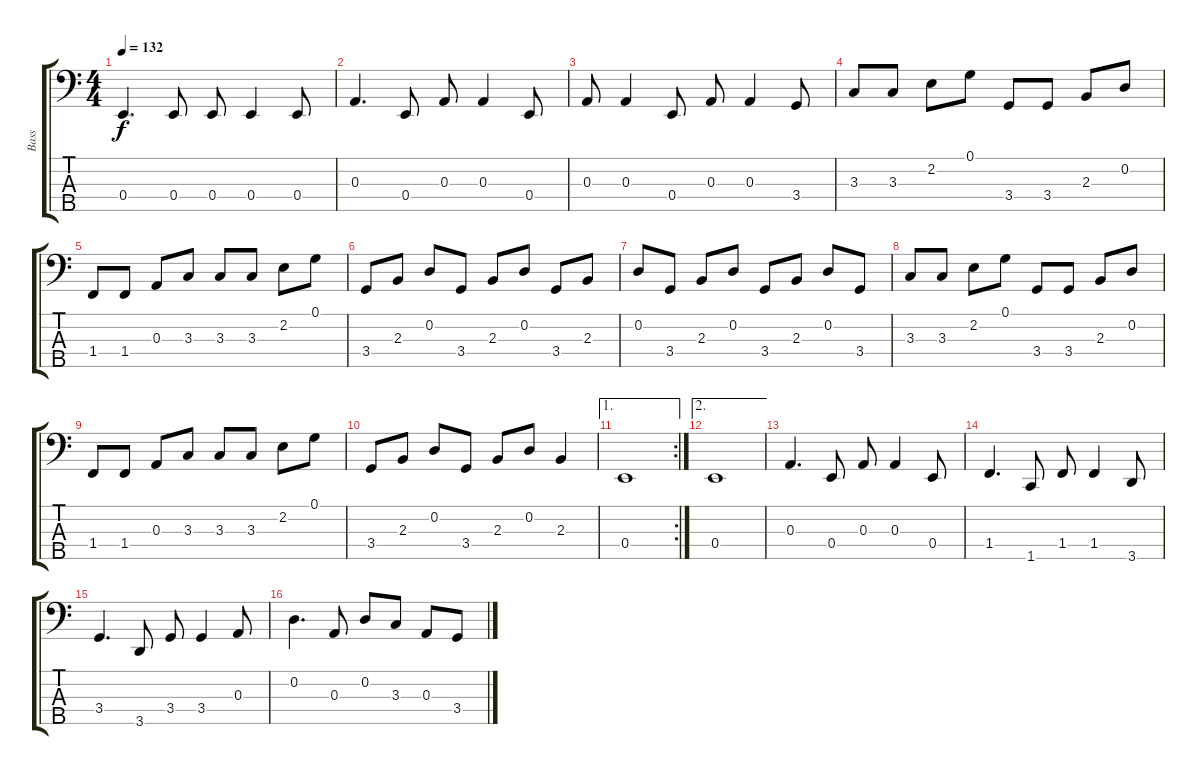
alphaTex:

\track ("Bass" "Bass") {instrument electricbassfinger}
\staff {score tabs}
\tuning (G2 D2 A1 E1 B0) {hide}
\ts (4 4)
\tempo 132
\clef f4
\ks c
0.4.4{d dy f} 0.4.8 0.4.8 0.4.4 0.4.8 |
0.3.4{d} 0.4.8 0.3.8 0.3.4 0.4.8 |
0.3.8 0.3.4 0.4.8 0.3.8 0.3.4 3.4.8 |
3.3.8 3.3.8 2.2.8 0.1.8 3.4.8 3.4.8 2.3.8 0.2.8 |
1.4.8 1.4.8 0.3.8 3.3.8 3.3.8 3.3.8 2.2.8 0.1.8 |
3.4.8 2.3.8 0.2.8 3.4.8 2.3.8 0.2.8 3.4.8 2.3.8 |
0.2.8 3.4.8 2.3.8 0.2.8 3.4.8 2.3.8 0.2.8 3.4.8 |
3.3.8 3.3.8 2.2.8 0.1.8 3.4.8 3.4.8 2.3.8 0.2.8 |
1.4.8 1.4.8 0.3.8 3.3.8 3.3.8 3.3.8 2.2.8 0.1.8 |
3.4.8 2.3.8 0.2.8 3.4.8 2.3.8 0.2.8 2.3.4 |
\ae 1
\rc 2
0.4.1 |
\ae 2
0.4.1 |
0.3.4{d} 0.4.8 0.3.8 0.3.4 0.4.8 |
1.4.4{d} 1.5.8 1.4.8 1.4.4 3.5.8 |
3.4.4{d} 3.5.8 3.4.8 3.4.4 0.3.8 |
0.2.4{d} 0.3.8 0.2.8 3.3.8 0.3.8 3.4.8
